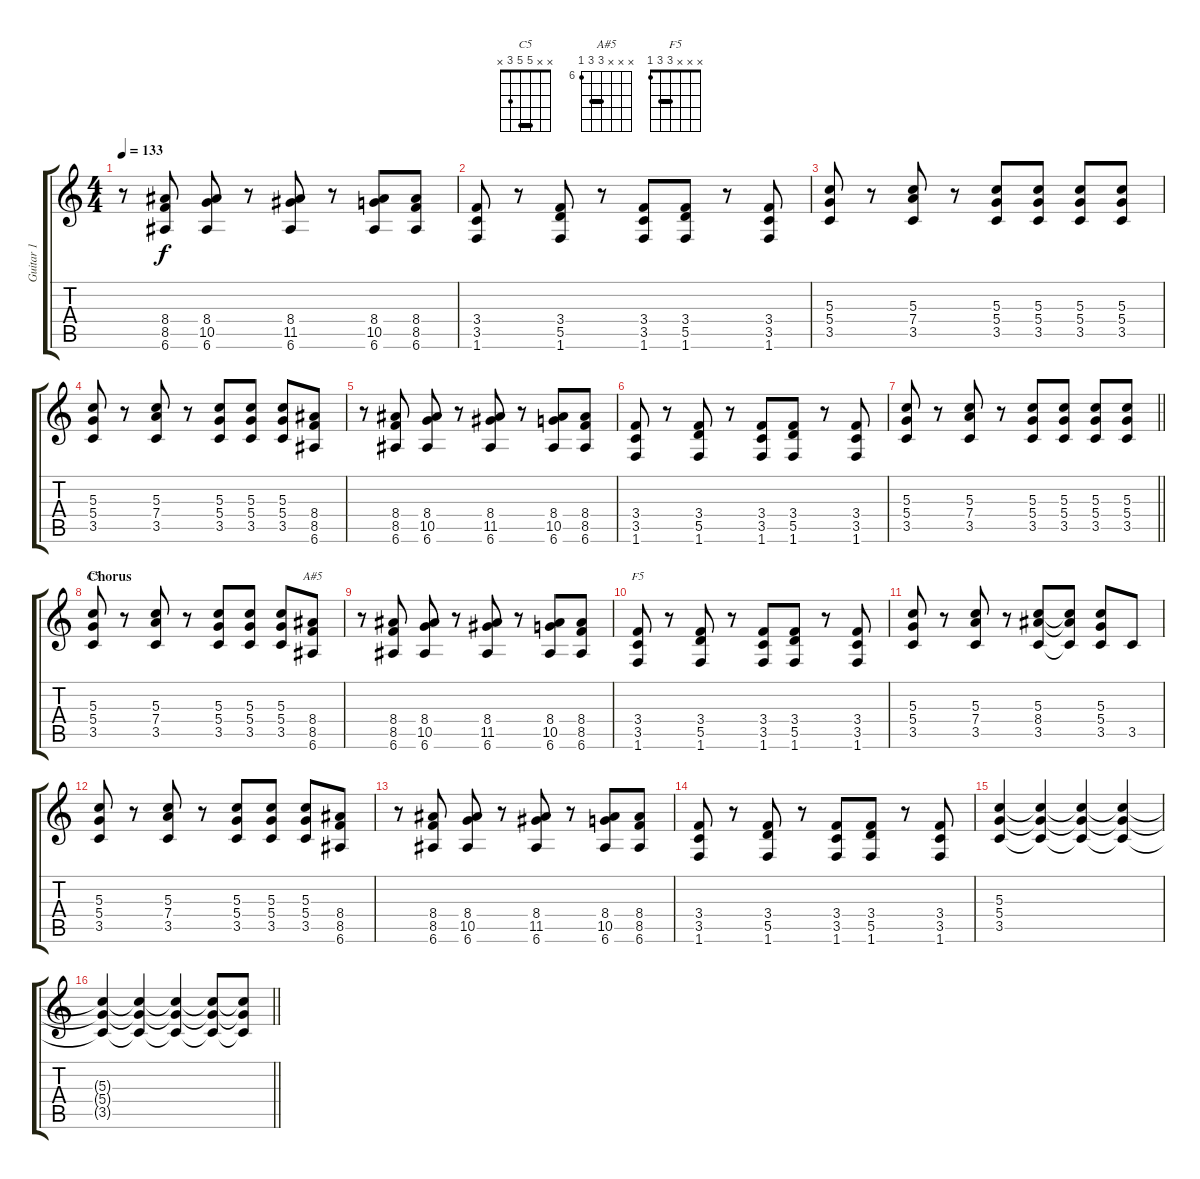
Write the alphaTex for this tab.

\track ("Guitar 1" "Guitar 1") {instrument distortionguitar}
\staff {score tabs}
\tuning (E4 B3 G3 D3 A2 E2) {hide}
\chord ("C5" x x 5 5 3 x) {barre 5}
\chord ("A#5" x x x 8 8 6) {firstfret 6 barre 8}
\chord ("F5" x x x 3 3 1) {barre 3}
\ts (4 4)
\tempo 133
\clef g2
\ks c
r.8{dy f} (8.4 8.5 6.6).8 (8.4 10.5 6.6).8 r.8 (8.4 11.5 6.6).8 r.8 (8.4 10.5 6.6).8 (8.4 8.5 6.6).8 |
(3.4 3.5 1.6).8 r.8 (3.4 5.5 1.6).8 r.8 (3.4 3.5 1.6).8 (3.4 5.5 1.6).8 r.8 (3.4 3.5 1.6).8 |
(5.3 5.4 3.5).8 r.8 (5.3 7.4 3.5).8 r.8 (5.3 5.4 3.5).8 (5.3 5.4 3.5).8 (5.3 5.4 3.5).8 (5.3 5.4 3.5).8 |
(5.3 5.4 3.5).8 r.8 (5.3 7.4 3.5).8 r.8 (5.3 5.4 3.5).8 (5.3 5.4 3.5).8 (5.3 5.4 3.5).8 (8.4 8.5 6.6).8 |
r.8 (8.4 8.5 6.6).8 (8.4 10.5 6.6).8 r.8 (8.4 11.5 6.6).8 r.8 (8.4 10.5 6.6).8 (8.4 8.5 6.6).8 |
(3.4 3.5 1.6).8 r.8 (3.4 5.5 1.6).8 r.8 (3.4 3.5 1.6).8 (3.4 5.5 1.6).8 r.8 (3.4 3.5 1.6).8 |
\barLineRight lightlight
(5.3 5.4 3.5).8 r.8 (5.3 7.4 3.5).8 r.8 (5.3 5.4 3.5).8 (5.3 5.4 3.5).8 (5.3 5.4 3.5).8 (5.3 5.4 3.5).8 |
\section ("" "Chorus")
(5.3 5.4 3.5).8{ch "C5"} r.8 (5.3 7.4 3.5).8 r.8 (5.3 5.4 3.5).8 (5.3 5.4 3.5).8 (5.3 5.4 3.5).8 (8.4 8.5 6.6).8{ch "A#5"} |
r.8 (8.4 8.5 6.6).8 (8.4 10.5 6.6).8 r.8 (8.4 11.5 6.6).8 r.8 (8.4 10.5 6.6).8 (8.4 8.5 6.6).8 |
(3.4 3.5 1.6).8{ch "F5"} r.8 (3.4 5.5 1.6).8 r.8 (3.4 3.5 1.6).8 (3.4 5.5 1.6).8 r.8 (3.4 3.5 1.6).8 |
(5.3 5.4 3.5).8 r.8 (5.3 7.4 3.5).8 r.8 (5.3 8.4 3.5).8 (5.3{t} 8.4{t} 3.5{t}).8 (5.3 5.4 3.5).8 3.5.8 |
(5.3 5.4 3.5).8 r.8 (5.3 7.4 3.5).8 r.8 (5.3 5.4 3.5).8 (5.3 5.4 3.5).8 (5.3 5.4 3.5).8 (8.4 8.5 6.6).8 |
r.8 (8.4 8.5 6.6).8 (8.4 10.5 6.6).8 r.8 (8.4 11.5 6.6).8 r.8 (8.4 10.5 6.6).8 (8.4 8.5 6.6).8 |
(3.4 3.5 1.6).8 r.8 (3.4 5.5 1.6).8 r.8 (3.4 3.5 1.6).8 (3.4 5.5 1.6).8 r.8 (3.4 3.5 1.6).8 |
(5.3 5.4 3.5).4 (5.3{t} 5.4{t} 3.5{t}).4 (5.3{t} 5.4{t} 3.5{t}).4 (5.3{t} 5.4{t} 3.5{t}).4 |
\barLineRight lightlight
(5.3{t} 5.4{t} 3.5{t}).4 (5.3{t} 5.4{t} 3.5{t}).4 (5.3{t} 5.4{t} 3.5{t}).4 (5.3{t} 5.4{t} 3.5{t}).8 (5.3{t} 5.4{t} 3.5{t}).8
